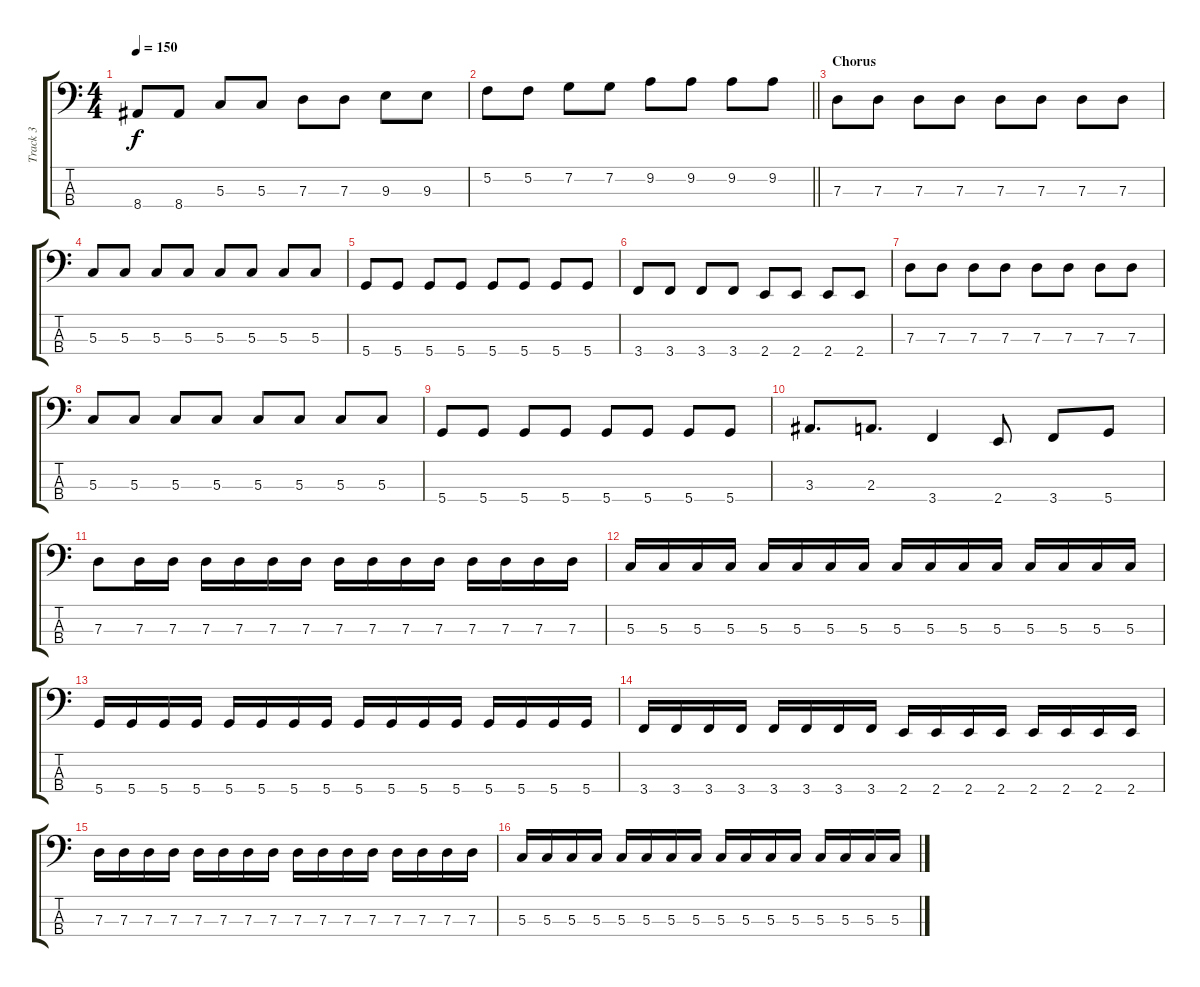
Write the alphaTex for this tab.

\track ("Track 3" "Track 3") {instrument electricbassfinger}
\staff {score tabs}
\tuning (F2 C2 G1 D1) {hide}
\ts (4 4)
\tempo 150
\clef f4
\ks c
8.4.8{dy f} 8.4.8 5.3.8 5.3.8 7.3.8 7.3.8 9.3.8 9.3.8 |
\barLineRight lightlight
5.2.8 5.2.8 7.2.8 7.2.8 9.2.8 9.2.8 9.2.8 9.2.8 |
\section ("" "Chorus")
7.3.8 7.3.8 7.3.8 7.3.8 7.3.8 7.3.8 7.3.8 7.3.8 |
5.3.8 5.3.8 5.3.8 5.3.8 5.3.8 5.3.8 5.3.8 5.3.8 |
5.4.8 5.4.8 5.4.8 5.4.8 5.4.8 5.4.8 5.4.8 5.4.8 |
3.4.8 3.4.8 3.4.8 3.4.8 2.4.8 2.4.8 2.4.8 2.4.8 |
7.3.8 7.3.8 7.3.8 7.3.8 7.3.8 7.3.8 7.3.8 7.3.8 |
5.3.8 5.3.8 5.3.8 5.3.8 5.3.8 5.3.8 5.3.8 5.3.8 |
5.4.8 5.4.8 5.4.8 5.4.8 5.4.8 5.4.8 5.4.8 5.4.8 |
3.3.8{d} 2.3.8{d} 3.4.4 2.4.8 3.4.8 5.4.8 |
7.3.8 7.3.16 7.3.16 7.3.16 7.3.16 7.3.16 7.3.16 7.3.16 7.3.16 7.3.16 7.3.16 7.3.16 7.3.16 7.3.16 7.3.16 |
5.3.16 5.3.16 5.3.16 5.3.16 5.3.16 5.3.16 5.3.16 5.3.16 5.3.16 5.3.16 5.3.16 5.3.16 5.3.16 5.3.16 5.3.16 5.3.16 |
5.4.16 5.4.16 5.4.16 5.4.16 5.4.16 5.4.16 5.4.16 5.4.16 5.4.16 5.4.16 5.4.16 5.4.16 5.4.16 5.4.16 5.4.16 5.4.16 |
3.4.16 3.4.16 3.4.16 3.4.16 3.4.16 3.4.16 3.4.16 3.4.16 2.4.16 2.4.16 2.4.16 2.4.16 2.4.16 2.4.16 2.4.16 2.4.16 |
7.3.16 7.3.16 7.3.16 7.3.16 7.3.16 7.3.16 7.3.16 7.3.16 7.3.16 7.3.16 7.3.16 7.3.16 7.3.16 7.3.16 7.3.16 7.3.16 |
5.3.16 5.3.16 5.3.16 5.3.16 5.3.16 5.3.16 5.3.16 5.3.16 5.3.16 5.3.16 5.3.16 5.3.16 5.3.16 5.3.16 5.3.16 5.3.16
